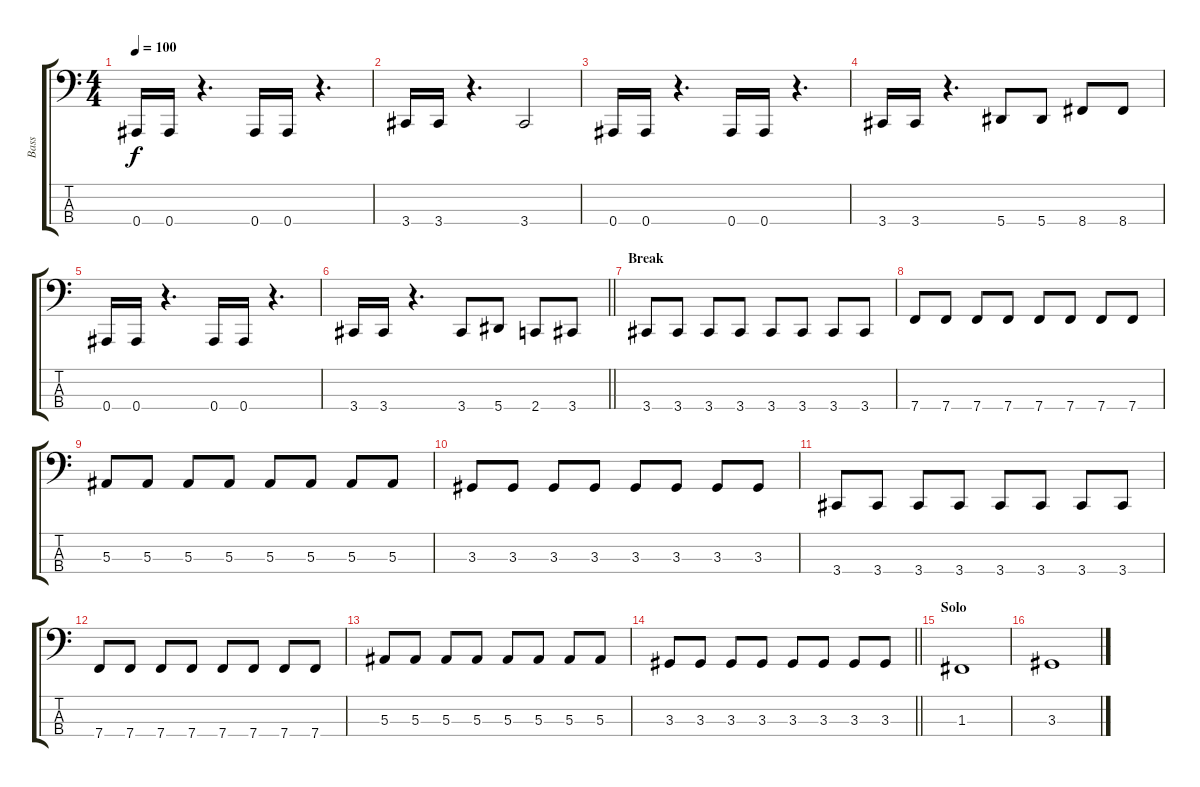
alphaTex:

\track ("Bass" "Bass") {instrument electricbassfinger}
\staff {score tabs}
\tuning (Eb2 Bb1 F1 Bb0) {hide}
\ts (4 4)
\tempo 100
\clef f4
\ks c
0.4.16{dy f} 0.4.16 r.4{d} 0.4.16 0.4.16 r.4{d} |
3.4.16 3.4.16 r.4{d} 3.4.2 |
0.4.16 0.4.16 r.4{d} 0.4.16 0.4.16 r.4{d} |
3.4.16 3.4.16 r.4{d} 5.4.8 5.4.8 8.4.8 8.4.8 |
0.4.16 0.4.16 r.4{d} 0.4.16 0.4.16 r.4{d} |
\barLineRight lightlight
3.4.16 3.4.16 r.4{d} 3.4.8 5.4.8 2.4.8 3.4.8 |
\section ("" "Break")
3.4.8 3.4.8 3.4.8 3.4.8 3.4.8 3.4.8 3.4.8 3.4.8 |
7.4.8 7.4.8 7.4.8 7.4.8 7.4.8 7.4.8 7.4.8 7.4.8 |
5.3.8 5.3.8 5.3.8 5.3.8 5.3.8 5.3.8 5.3.8 5.3.8 |
3.3.8 3.3.8 3.3.8 3.3.8 3.3.8 3.3.8 3.3.8 3.3.8 |
3.4.8 3.4.8 3.4.8 3.4.8 3.4.8 3.4.8 3.4.8 3.4.8 |
7.4.8 7.4.8 7.4.8 7.4.8 7.4.8 7.4.8 7.4.8 7.4.8 |
5.3.8 5.3.8 5.3.8 5.3.8 5.3.8 5.3.8 5.3.8 5.3.8 |
\barLineRight lightlight
3.3.8 3.3.8 3.3.8 3.3.8 3.3.8 3.3.8 3.3.8 3.3.8 |
\section ("" "Solo")
1.3.1 |
3.3.1
